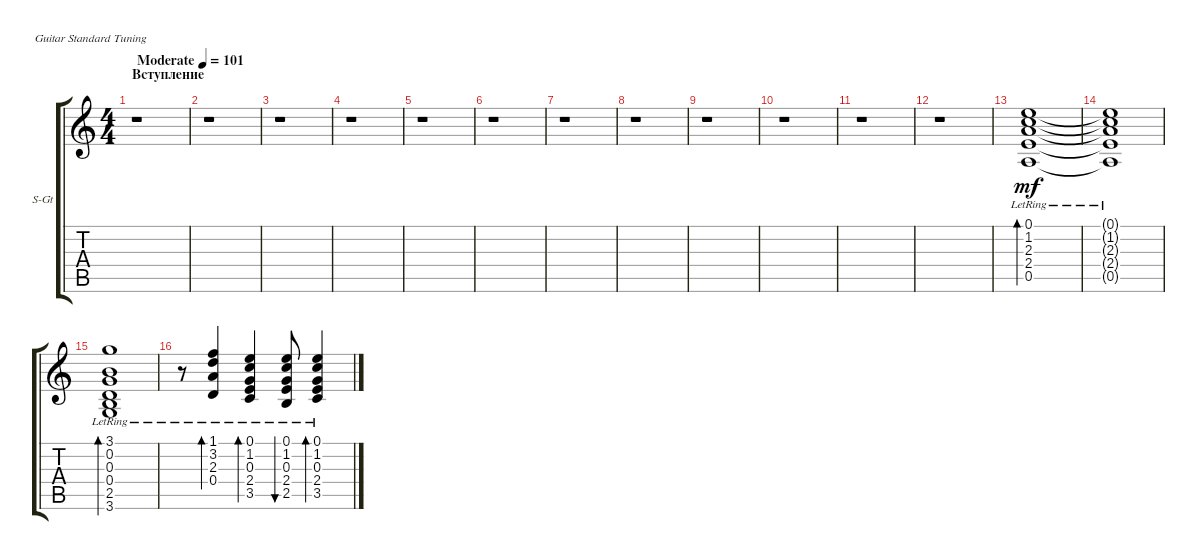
\bracketExtendMode groupsimilarinstruments
\firstSystemTrackNameOrientation horizontal
\otherSystemsTrackNameOrientation horizontal
\track ("акустика" "S-Gt") {instrument acousticguitarsteel}
\staff {score tabs}
\tuning (E4 B3 G3 D3 A2 E2)
\ts (4 4)
\beaming (8 2 2 2 2)
\section ("" "Вступление")
\tempo (101 "Moderate")
\clef g2
\ks c
r.1{dy mf instrument acousticguitarsteel} |
r.1 |
r.1 |
r.1 |
r.1 |
r.1 |
r.1 |
r.1 |
r.1 |
r.1 |
r.1 |
r.1 |
(0.1{lr} 1.2{lr} 2.3{lr} 2.4{lr} 0.5{lr}).1{bd 60} |
(0.1{lr t} 1.2{lr t} 2.3{lr t} 2.4{lr t} 0.5{lr t}).1 |
(3.1{lr} 0.2{lr} 0.3{lr} 0.4{lr} 2.5{lr} 3.6).1{bd 60} |
r.8 (1.1{lr} 3.2{lr} 2.3{lr} 0.4{lr}).4{bd 60} (0.1{lr} 1.2{lr} 0.3{lr} 2.4 3.5).4{bd 60} (0.1{lr} 1.2{lr} 0.3{lr} 2.4 2.5).8{bu 60} (0.1{lr} 1.2{lr} 0.3{lr} 2.4 3.5).4{bd 60}
